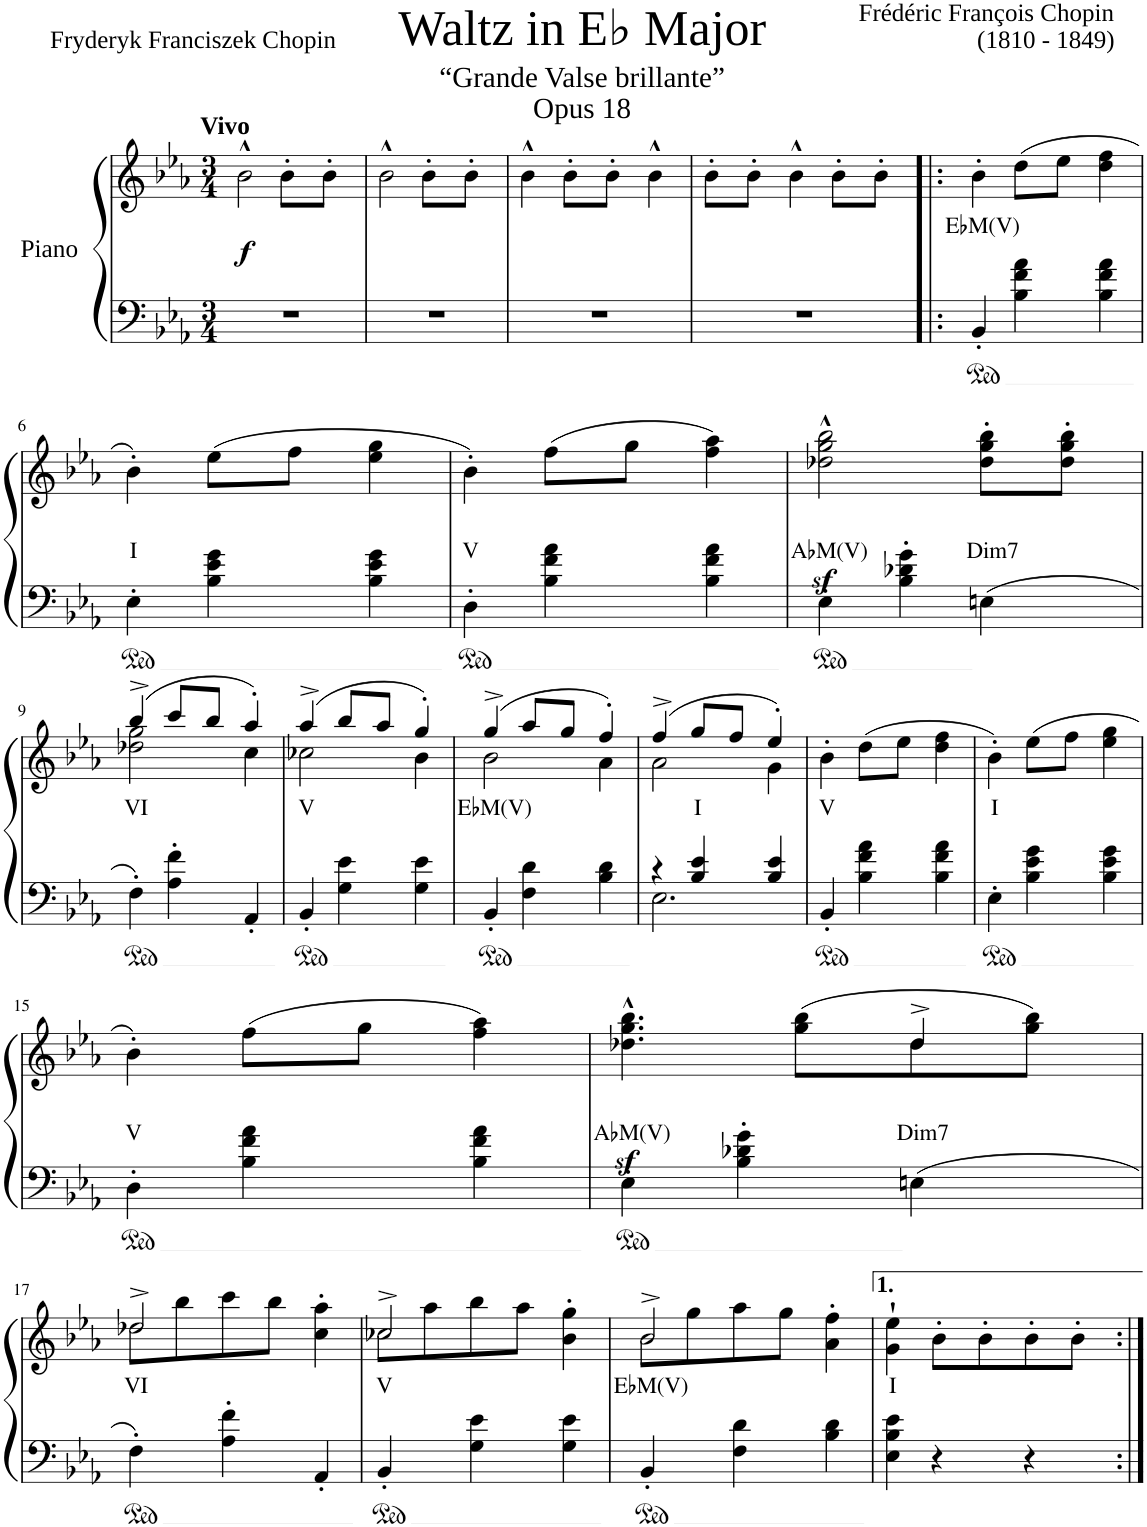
**kern	**kern	**text	**dynam
*part1	*part1	*part1	*part1
*staff2	*staff1	*staff1	*staff1/2
*I"Piano	*	*	*
*I'Pno	*	*	*
*clefF4	*clefG2	*	*
*k[b-e-a-]	*k[b-e-a-]	*	*
*M3/4	*M3/4	*	*
=1	=1	=1	=1
!	!LO:TX:a:B:t=Vivo	!	!
!	!	!	!LO:DY:b
2.r	2b-^^\	.	f
.	8b-'\L	.	.
.	8b-'\J	.	.
=2	=2	=2	=2
2.r	2b-^^\	.	.
.	8b-'\L	.	.
.	8b-'\J	.	.
=3	=3	=3	=3
2.r	4b-^^\	.	.
.	8b-'\L	.	.
.	8b-'\J	.	.
.	4b-^^\	.	.
=4	=4	=4	=4
2.r	8b-'\L	.	.
.	8b-'\J	.	.
.	4b-^^\	.	.
.	8b-'\L	.	.
.	8b-'\J	.	.
=5!|:	=5!|:	=5!|:	=5!|:
!	!	!LO:LY:b	!
4BB-'/	4b-'\	E♭M(V)	.
4B-\ 4f\ 4a-\	(8dd\L	.	.
.	8ee-\J	.	.
4B-\ 4f\ 4a-\	4dd\ 4ff\	.	.
!!LO:LB:g=z
=6	=6	=6	=6
!	!	!LO:LY:b	!
4E-'\	4b-'\)	I	.
4B-\ 4e-\ 4g\	(8ee-\L	.	.
.	8ff\J	.	.
4B-\ 4e-\ 4g\	4ee-\ 4gg\	.	.
=7	=7	=7	=7
!	!	!LO:LY:b	!
4D'\	4b-'\)	V	.
4B-\ 4f\ 4a-\	(8ff\L	.	.
.	8gg\J	.	.
4B-\ 4f\ 4a-\	4ff\ 4aa-\)	.	.
=8	=8	=8	=8
!	!	!LO:LY:b	!
4E-'\	2dd-X\z<^^ 2gg\z<^^ 2bb-\z<^^	A♭M(V)	.
4B-\' 4d-X\' 4g\'	.	.	.
!	!	!LO:LY:b	!
4En\	8dd-\' 8gg\' 8bb-\'L	Dim7	.
.	8dd-\' 8gg\' 8bb-\'J	.	.
!!LO:LB:g=z
=9	=9	=9	=9
*	*^	*	*
!	!	!	!LO:LY:b	!
4F'\	(4bb-^/	2dd-X\ 2gg\	VI	.
4A-\' 4f\'	8ccc/L	.	.	.
.	8bb-/J	.	.	.
4AA-'/	4aa-'/)	4cc\	.	.
=10	=10	=10	=10	=10
!	!	!	!LO:LY:b	!
4BB-'/	(>4aa-^/	2cc-X\	V	.
4G\ 4e-\	8bb-/L	.	.	.
.	8aa-/J	.	.	.
4G\ 4e-\	4gg'/)	4b-\	.	.
=11	=11	=11	=11	=11
!	!	!	!LO:LY:b	!
4BB-'/	(>4gg^/	2b-\	E♭M(V)	.
4F\ 4d\	8aa-/L	.	.	.
.	8gg/J	.	.	.
4B-\ 4d\	4ff'/)	4a-\	.	.
=12	=12	=12	=12	=12
*^	*	*	*	*
4r	2.E-\	(>4ff^/	2a-\	.	.
!	!	!	!	!LO:LY:b	!
4B-/ 4e-/	.	8gg/L	.	I	.
.	.	8ff/J	.	.	.
4B-/ 4e-/	.	4ee-'/)	4g\	.	.
*v	*v	*	*	*	*
=13	=13	=13	=13	=13
!	!	!	!LO:LY:b	!
*	*v	*v	*	*
4BB-'/	4b-'\	V	.
4B-\ 4f\ 4a-\	(8dd\L	.	.
.	8ee-\J	.	.
4B-\ 4f\ 4a-\	4dd\ 4ff\	.	.
=14	=14	=14	=14
!	!	!LO:LY:b	!
4E-'\	4b-'\)	I	.
4B-\ 4e-\ 4g\	(8ee-\L	.	.
.	8ff\J	.	.
4B-\ 4e-\ 4g\	4ee-\ 4gg\	.	.
!!LO:LB:g=z
=15	=15	=15	=15
!	!	!LO:LY:b	!
4D'\	4b-'\)	V	.
4B-\ 4f\ 4a-\	(8ff\L	.	.
.	8gg\J	.	.
4B-\ 4f\ 4a-\	4ff\ 4aa-\)	.	.
=16	=16	=16	=16
!	!	!LO:LY:b	!LO:DY:b
*	*^	*	*
4E-'\	4.dd-X\^^ 4.gg\^^ 4.bb-\^^	2ryy	A♭M(V)	sf
4B-\' 4d-X\' 4g\'	.	.	.	.
.	(>8gg\ 8bb-\L	.	.	.
!	!	!	!LO:LY:b	!
4En\	8dd-\	4dd-^/	Dim7	.
.	8gg\ 8bb-\J)	.	.	.
!!LO:LB:g=z	!!
=17	=17	=17	=17	=17
!	!	!	!LO:LY:b	!
4F'\	2dd-X^/	8dd-\L	VI	.
.	.	8bb-\	.	.
4A-\' 4f\'	.	8ccc\	.	.
.	.	8bb-\J	.	.
4AA-'/	4cc\' 4aa-\'	4ryy	.	.
=18	=18	=18	=18	=18
!	!	!	!LO:LY:b	!
4BB-'/	2cc-X^/	8cc-\L	V	.
.	.	8aa-\	.	.
4G\ 4e-\	.	8bb-\	.	.
.	.	8aa-\J	.	.
4G\ 4e-\	4b-\' 4gg\'	4ryy	.	.
=19	=19	=19	=19	=19
!	!	!	!LO:LY:b	!
4BB-'/	2b-^/	8b-\L	E♭M(V)	.
.	.	8gg\	.	.
4F\ 4d\	.	8aa-\	.	.
.	.	8gg\J	.	.
4B-\ 4d\	4a-\' 4ff\'	4ryy	.	.
=20	=20	=20	=20	=20
!	!	!	!LO:LY:b	!
*	*v	*v	*	*
4E-\ 4B-\ 4e-\	4g\'` 4ee-\'`	I	.
4r	8b-'\L	.	.
.	8b-'\	.	.
4r	8b-'\	.	.
.	8b-'\J	.	.
=:|!	=:|!	=:|!	=:|!
*-	*-	*-	*-
